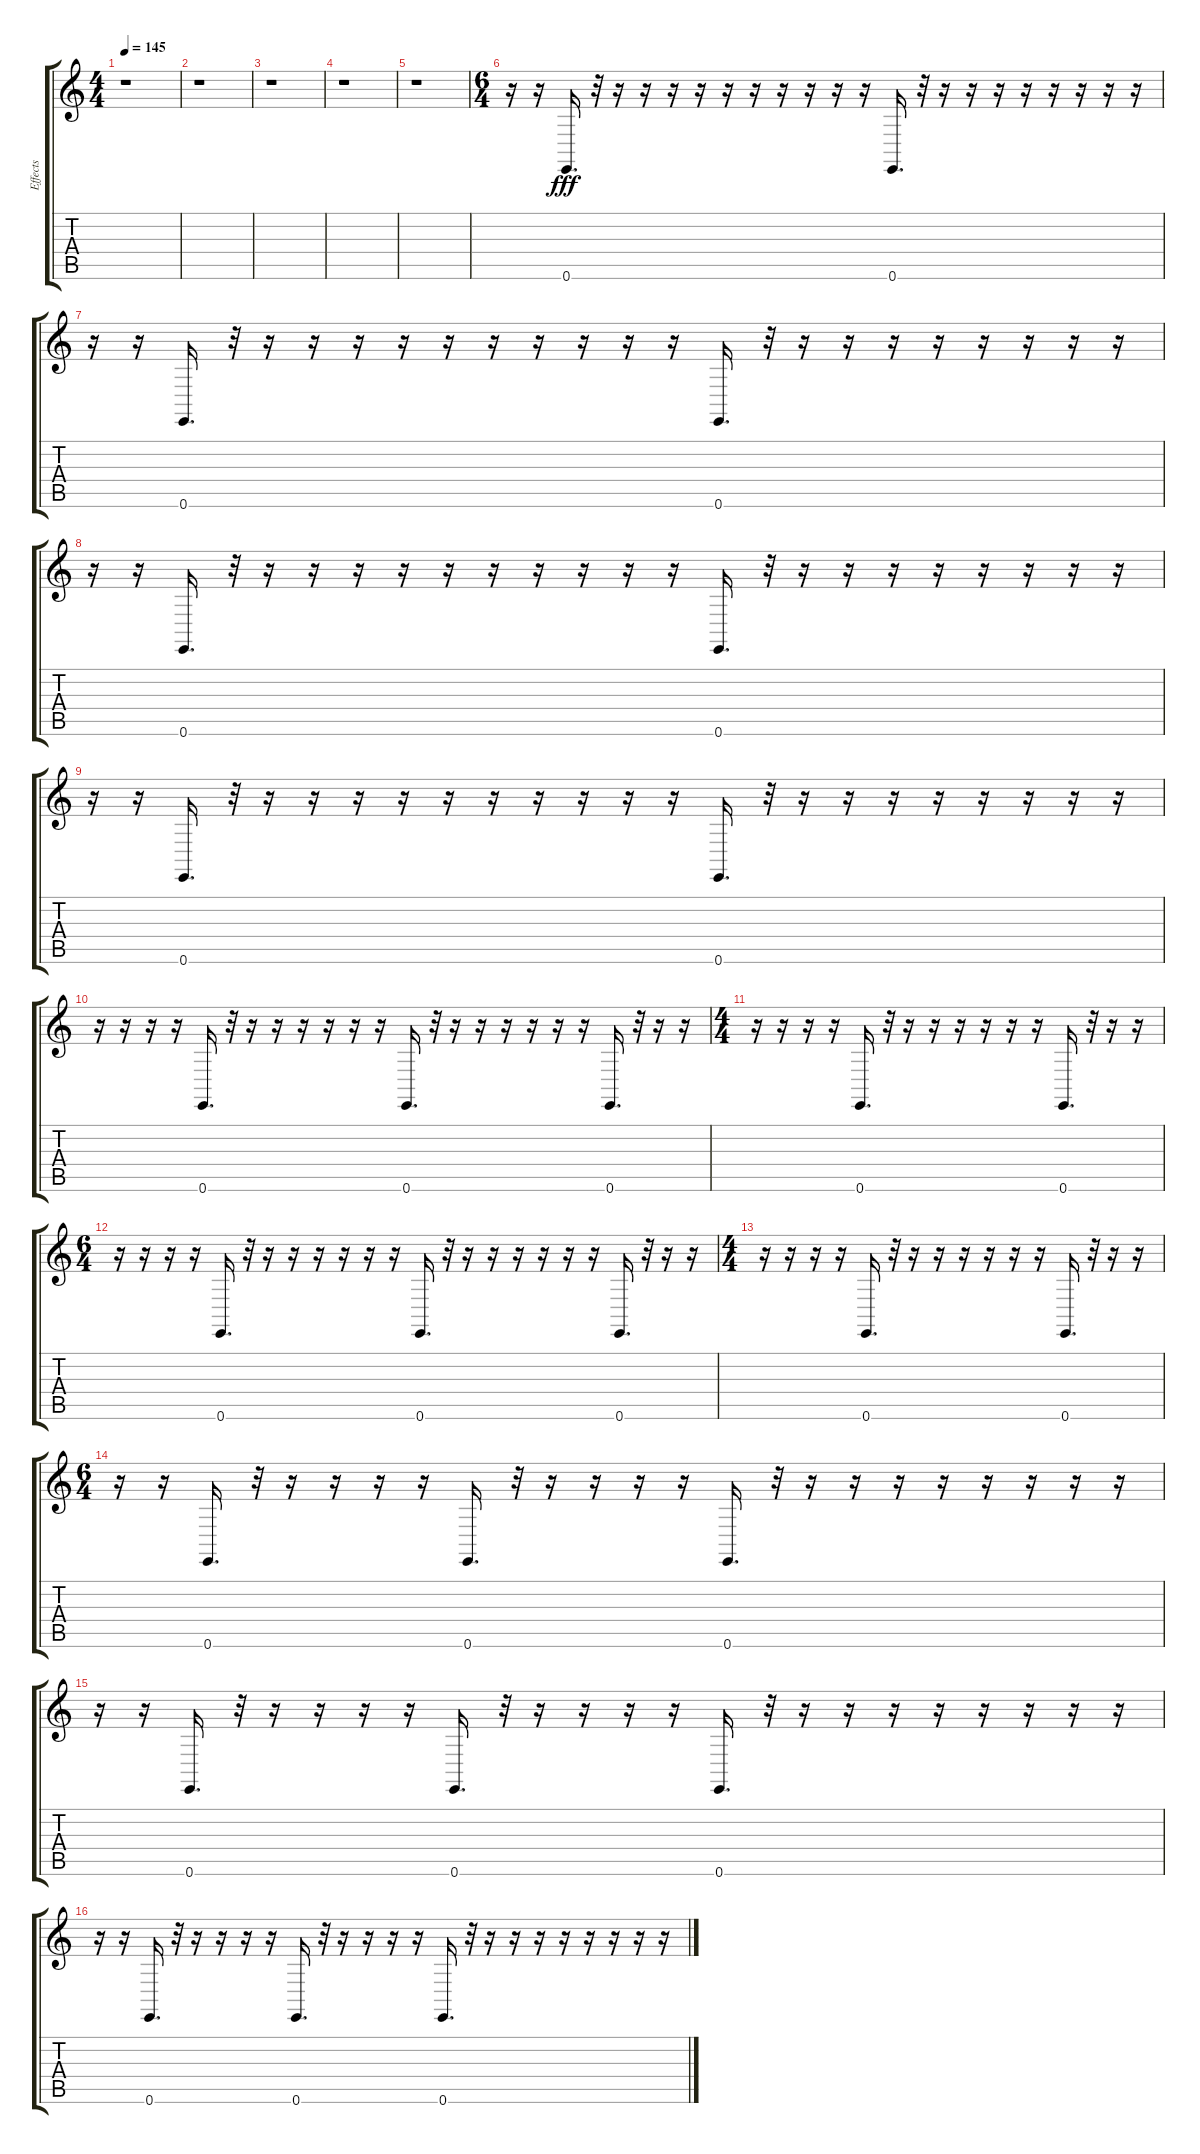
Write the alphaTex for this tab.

\track ("Effects" "Effects") {instrument guitarfretnoise}
\staff {score tabs}
\tuning (E4 B3 G3 D3 A2 E2) {hide}
\ts (4 4)
\tempo 145
\clef g2
\ks c
r.1{dy fff} |
r.1 |
r.1 |
r.1 |
r.1 |
\ts (6 4)
r.16 r.16 0.6.16{d} r.32 r.16 r.16 r.16 r.16 r.16 r.16 r.16 r.16 r.16 r.16 0.6.16{d} r.32 r.16 r.16 r.16 r.16 r.16 r.16 r.16 r.16 |
r.16 r.16 0.6.16{d} r.32 r.16 r.16 r.16 r.16 r.16 r.16 r.16 r.16 r.16 r.16 0.6.16{d} r.32 r.16 r.16 r.16 r.16 r.16 r.16 r.16 r.16 |
r.16 r.16 0.6.16{d} r.32 r.16 r.16 r.16 r.16 r.16 r.16 r.16 r.16 r.16 r.16 0.6.16{d} r.32 r.16 r.16 r.16 r.16 r.16 r.16 r.16 r.16 |
r.16 r.16 0.6.16{d} r.32 r.16 r.16 r.16 r.16 r.16 r.16 r.16 r.16 r.16 r.16 0.6.16{d} r.32 r.16 r.16 r.16 r.16 r.16 r.16 r.16 r.16 |
r.16 r.16 r.16 r.16 0.6.16{d} r.32 r.16 r.16 r.16 r.16 r.16 r.16 0.6.16{d} r.32 r.16 r.16 r.16 r.16 r.16 r.16 0.6.16{d} r.32 r.16 r.16 |
\ts (4 4)
r.16 r.16 r.16 r.16 0.6.16{d} r.32 r.16 r.16 r.16 r.16 r.16 r.16 0.6.16{d} r.32 r.16 r.16 |
\ts (6 4)
r.16 r.16 r.16 r.16 0.6.16{d} r.32 r.16 r.16 r.16 r.16 r.16 r.16 0.6.16{d} r.32 r.16 r.16 r.16 r.16 r.16 r.16 0.6.16{d} r.32 r.16 r.16 |
\ts (4 4)
r.16 r.16 r.16 r.16 0.6.16{d} r.32 r.16 r.16 r.16 r.16 r.16 r.16 0.6.16{d} r.32 r.16 r.16 |
\ts (6 4)
r.16 r.16 0.6.16{d} r.32 r.16 r.16 r.16 r.16 0.6.16{d} r.32 r.16 r.16 r.16 r.16 0.6.16{d} r.32 r.16 r.16 r.16 r.16 r.16 r.16 r.16 r.16 |
r.16 r.16 0.6.16{d} r.32 r.16 r.16 r.16 r.16 0.6.16{d} r.32 r.16 r.16 r.16 r.16 0.6.16{d} r.32 r.16 r.16 r.16 r.16 r.16 r.16 r.16 r.16 |
r.16 r.16 0.6.16{d} r.32 r.16 r.16 r.16 r.16 0.6.16{d} r.32 r.16 r.16 r.16 r.16 0.6.16{d} r.32 r.16 r.16 r.16 r.16 r.16 r.16 r.16 r.16
